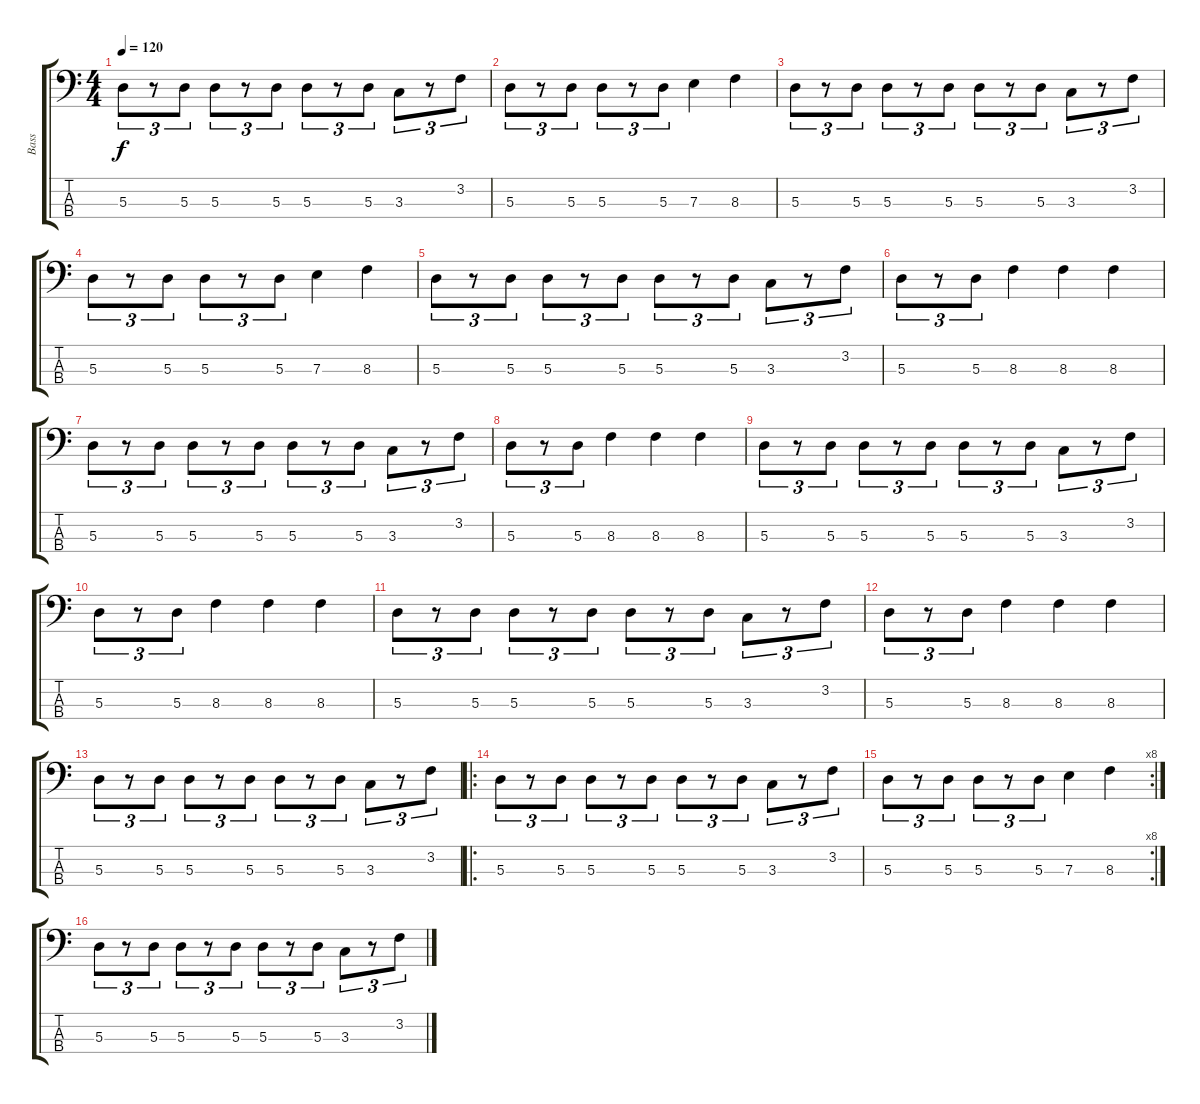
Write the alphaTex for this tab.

\track ("Bass" "Bass") {instrument electricbassfinger}
\staff {score tabs}
\tuning (G2 D2 A1 E1) {hide}
\ts (4 4)
\tempo 120
\clef f4
\ks c
5.3.8{tu (3 2) dy f} r.8{tu (3 2)} 5.3.8{tu (3 2)} 5.3.8{tu (3 2)} r.8{tu (3 2)} 5.3.8{tu (3 2)} 5.3.8{tu (3 2)} r.8{tu (3 2)} 5.3.8{tu (3 2)} 3.3.8{tu (3 2)} r.8{tu (3 2)} 3.2.8{tu (3 2)} |
5.3.8{tu (3 2)} r.8{tu (3 2)} 5.3.8{tu (3 2)} 5.3.8{tu (3 2)} r.8{tu (3 2)} 5.3.8{tu (3 2)} 7.3.4 8.3.4 |
5.3.8{tu (3 2)} r.8{tu (3 2)} 5.3.8{tu (3 2)} 5.3.8{tu (3 2)} r.8{tu (3 2)} 5.3.8{tu (3 2)} 5.3.8{tu (3 2)} r.8{tu (3 2)} 5.3.8{tu (3 2)} 3.3.8{tu (3 2)} r.8{tu (3 2)} 3.2.8{tu (3 2)} |
5.3.8{tu (3 2)} r.8{tu (3 2)} 5.3.8{tu (3 2)} 5.3.8{tu (3 2)} r.8{tu (3 2)} 5.3.8{tu (3 2)} 7.3.4 8.3.4 |
5.3.8{tu (3 2)} r.8{tu (3 2)} 5.3.8{tu (3 2)} 5.3.8{tu (3 2)} r.8{tu (3 2)} 5.3.8{tu (3 2)} 5.3.8{tu (3 2)} r.8{tu (3 2)} 5.3.8{tu (3 2)} 3.3.8{tu (3 2)} r.8{tu (3 2)} 3.2.8{tu (3 2)} |
5.3.8{tu (3 2)} r.8{tu (3 2)} 5.3.8{tu (3 2)} 8.3.4 8.3.4 8.3.4 |
5.3.8{tu (3 2)} r.8{tu (3 2)} 5.3.8{tu (3 2)} 5.3.8{tu (3 2)} r.8{tu (3 2)} 5.3.8{tu (3 2)} 5.3.8{tu (3 2)} r.8{tu (3 2)} 5.3.8{tu (3 2)} 3.3.8{tu (3 2)} r.8{tu (3 2)} 3.2.8{tu (3 2)} |
5.3.8{tu (3 2)} r.8{tu (3 2)} 5.3.8{tu (3 2)} 8.3.4 8.3.4 8.3.4 |
5.3.8{tu (3 2)} r.8{tu (3 2)} 5.3.8{tu (3 2)} 5.3.8{tu (3 2)} r.8{tu (3 2)} 5.3.8{tu (3 2)} 5.3.8{tu (3 2)} r.8{tu (3 2)} 5.3.8{tu (3 2)} 3.3.8{tu (3 2)} r.8{tu (3 2)} 3.2.8{tu (3 2)} |
5.3.8{tu (3 2)} r.8{tu (3 2)} 5.3.8{tu (3 2)} 8.3.4 8.3.4 8.3.4 |
5.3.8{tu (3 2)} r.8{tu (3 2)} 5.3.8{tu (3 2)} 5.3.8{tu (3 2)} r.8{tu (3 2)} 5.3.8{tu (3 2)} 5.3.8{tu (3 2)} r.8{tu (3 2)} 5.3.8{tu (3 2)} 3.3.8{tu (3 2)} r.8{tu (3 2)} 3.2.8{tu (3 2)} |
5.3.8{tu (3 2)} r.8{tu (3 2)} 5.3.8{tu (3 2)} 8.3.4 8.3.4 8.3.4 |
5.3.8{tu (3 2)} r.8{tu (3 2)} 5.3.8{tu (3 2)} 5.3.8{tu (3 2)} r.8{tu (3 2)} 5.3.8{tu (3 2)} 5.3.8{tu (3 2)} r.8{tu (3 2)} 5.3.8{tu (3 2)} 3.3.8{tu (3 2)} r.8{tu (3 2)} 3.2.8{tu (3 2)} |
\ro
5.3.8{tu (3 2)} r.8{tu (3 2)} 5.3.8{tu (3 2)} 5.3.8{tu (3 2)} r.8{tu (3 2)} 5.3.8{tu (3 2)} 5.3.8{tu (3 2)} r.8{tu (3 2)} 5.3.8{tu (3 2)} 3.3.8{tu (3 2)} r.8{tu (3 2)} 3.2.8{tu (3 2)} |
\rc 8
5.3.8{tu (3 2)} r.8{tu (3 2)} 5.3.8{tu (3 2)} 5.3.8{tu (3 2)} r.8{tu (3 2)} 5.3.8{tu (3 2)} 7.3.4 8.3.4 |
5.3.8{tu (3 2)} r.8{tu (3 2)} 5.3.8{tu (3 2)} 5.3.8{tu (3 2)} r.8{tu (3 2)} 5.3.8{tu (3 2)} 5.3.8{tu (3 2)} r.8{tu (3 2)} 5.3.8{tu (3 2)} 3.3.8{tu (3 2)} r.8{tu (3 2)} 3.2.8{tu (3 2)}
